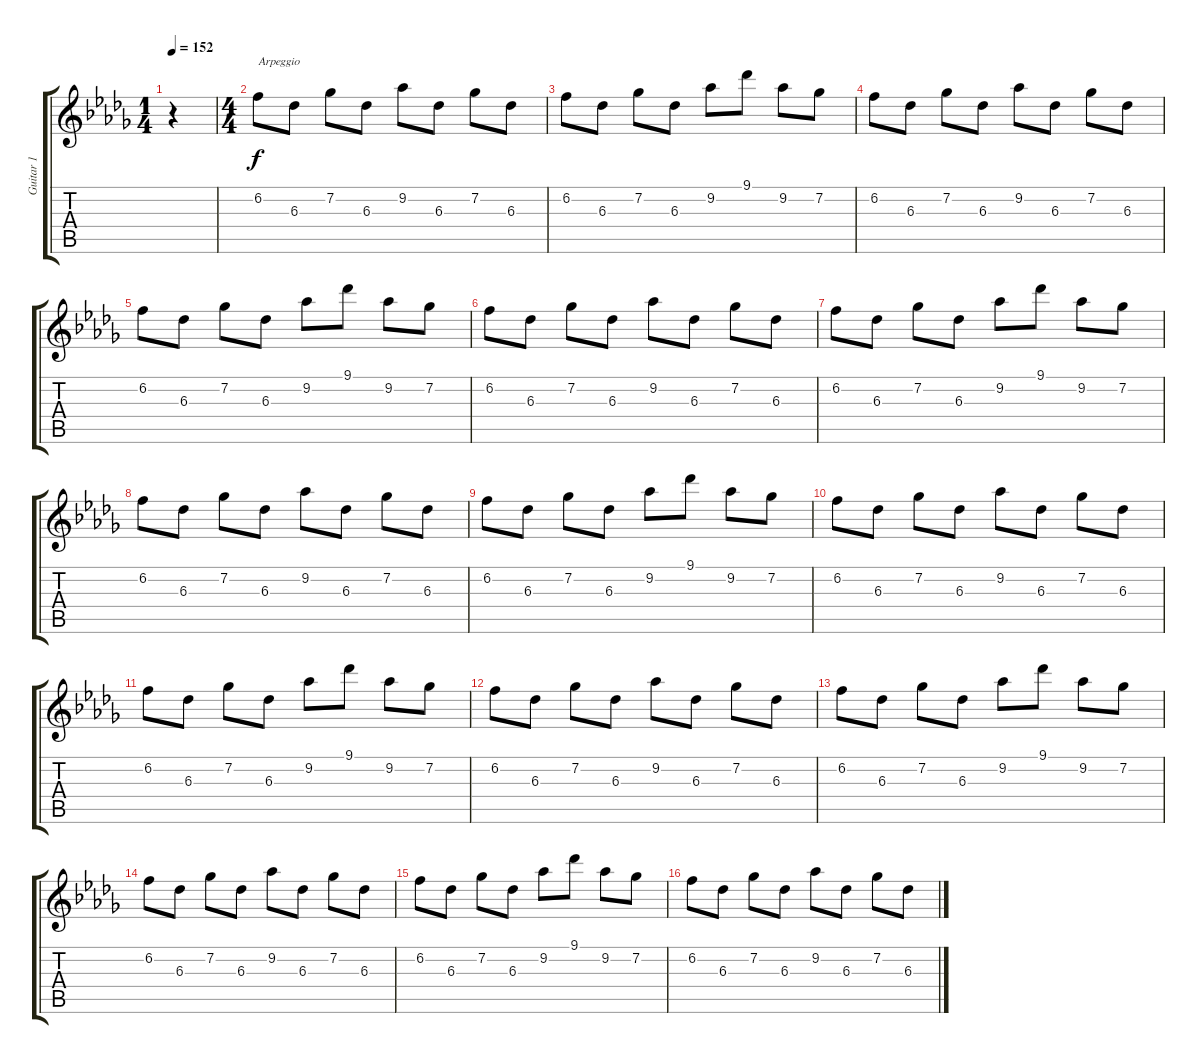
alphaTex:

\track ("Guitar 1" "Guitar 1") {instrument electricguitarclean}
\staff {score tabs}
\tuning (E4 B3 G3 D3 A2 E2) {hide}
\ts (1 4)
\tempo 152
\clef g2
\ks db
r.4{dy f instrument electricguitarclean} |
\ts (4 4)
6.2.8{txt "Arpeggio"} 6.3.8 7.2.8 6.3.8 9.2.8 6.3.8 7.2.8 6.3.8 |
6.2.8 6.3.8 7.2.8 6.3.8 9.2.8 9.1.8 9.2.8 7.2.8 |
6.2.8 6.3.8 7.2.8 6.3.8 9.2.8 6.3.8 7.2.8 6.3.8 |
6.2.8 6.3.8 7.2.8 6.3.8 9.2.8 9.1.8 9.2.8 7.2.8 |
6.2.8 6.3.8 7.2.8 6.3.8 9.2.8 6.3.8 7.2.8 6.3.8 |
6.2.8 6.3.8 7.2.8 6.3.8 9.2.8 9.1.8 9.2.8 7.2.8 |
6.2.8 6.3.8 7.2.8 6.3.8 9.2.8 6.3.8 7.2.8 6.3.8 |
6.2.8 6.3.8 7.2.8 6.3.8 9.2.8 9.1.8 9.2.8 7.2.8 |
6.2.8 6.3.8 7.2.8 6.3.8 9.2.8 6.3.8 7.2.8 6.3.8 |
6.2.8 6.3.8 7.2.8 6.3.8 9.2.8 9.1.8 9.2.8 7.2.8 |
6.2.8 6.3.8 7.2.8 6.3.8 9.2.8 6.3.8 7.2.8 6.3.8 |
6.2.8 6.3.8 7.2.8 6.3.8 9.2.8 9.1.8 9.2.8 7.2.8 |
6.2.8 6.3.8 7.2.8 6.3.8 9.2.8 6.3.8 7.2.8 6.3.8 |
6.2.8 6.3.8 7.2.8 6.3.8 9.2.8 9.1.8 9.2.8 7.2.8 |
6.2.8 6.3.8 7.2.8 6.3.8 9.2.8 6.3.8 7.2.8 6.3.8
